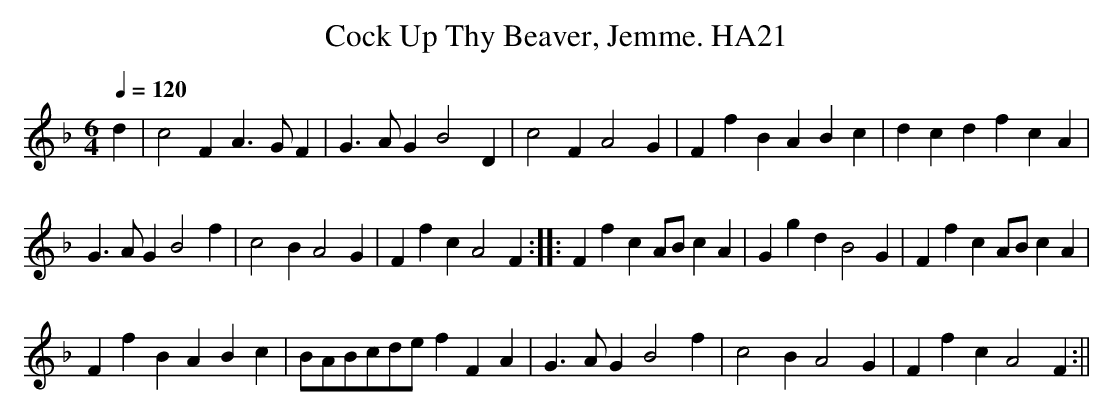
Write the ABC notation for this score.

X:1
T:Cock Up Thy Beaver, Jemme. HA21
M:6/4
L:1/4
Q:120
K:F Major
d|c2FA>GF|G>AGB2D|c2FA2G|FfBABc|dcdfcA|!
G>AGB2f|c2BA2G|FfcA2F:||:FfcA/B/cA|GgdB2G|FfcA/B/cA|!
FfBABc|B/A/B/c/d/e/fFA|G>AGB2f|c2BA2G|FfcA2F:||
